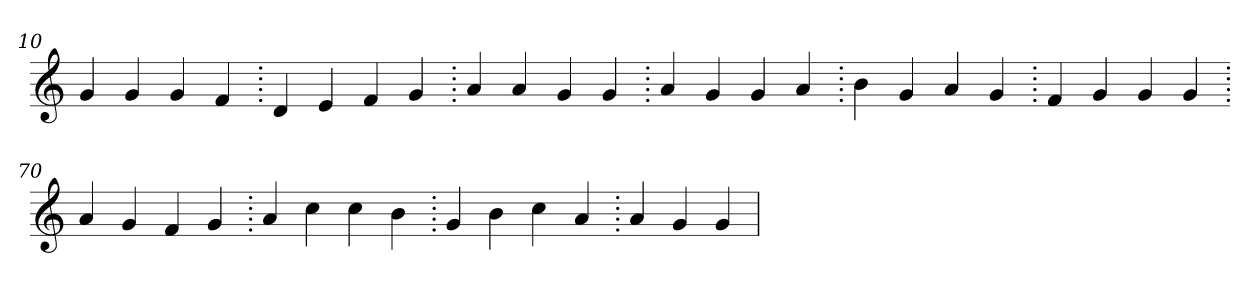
**kern
*part1
*staff1
*clefG2
=10.
4g
4g
4g
4f
=20.
4d
4e
4f
4g
=30.
4a
4a
4g
4g
=40.
4a
4g
4g
4a
=50.
4b
4g
4a
4g
=60.
4f
4g
4g
4g
=70.
4a
4g
4f
4g
=80.
4a
4cc
4cc
4b
=90.
4g
4b
4cc
4a
=100.
4a
4g
4g
=
*-
